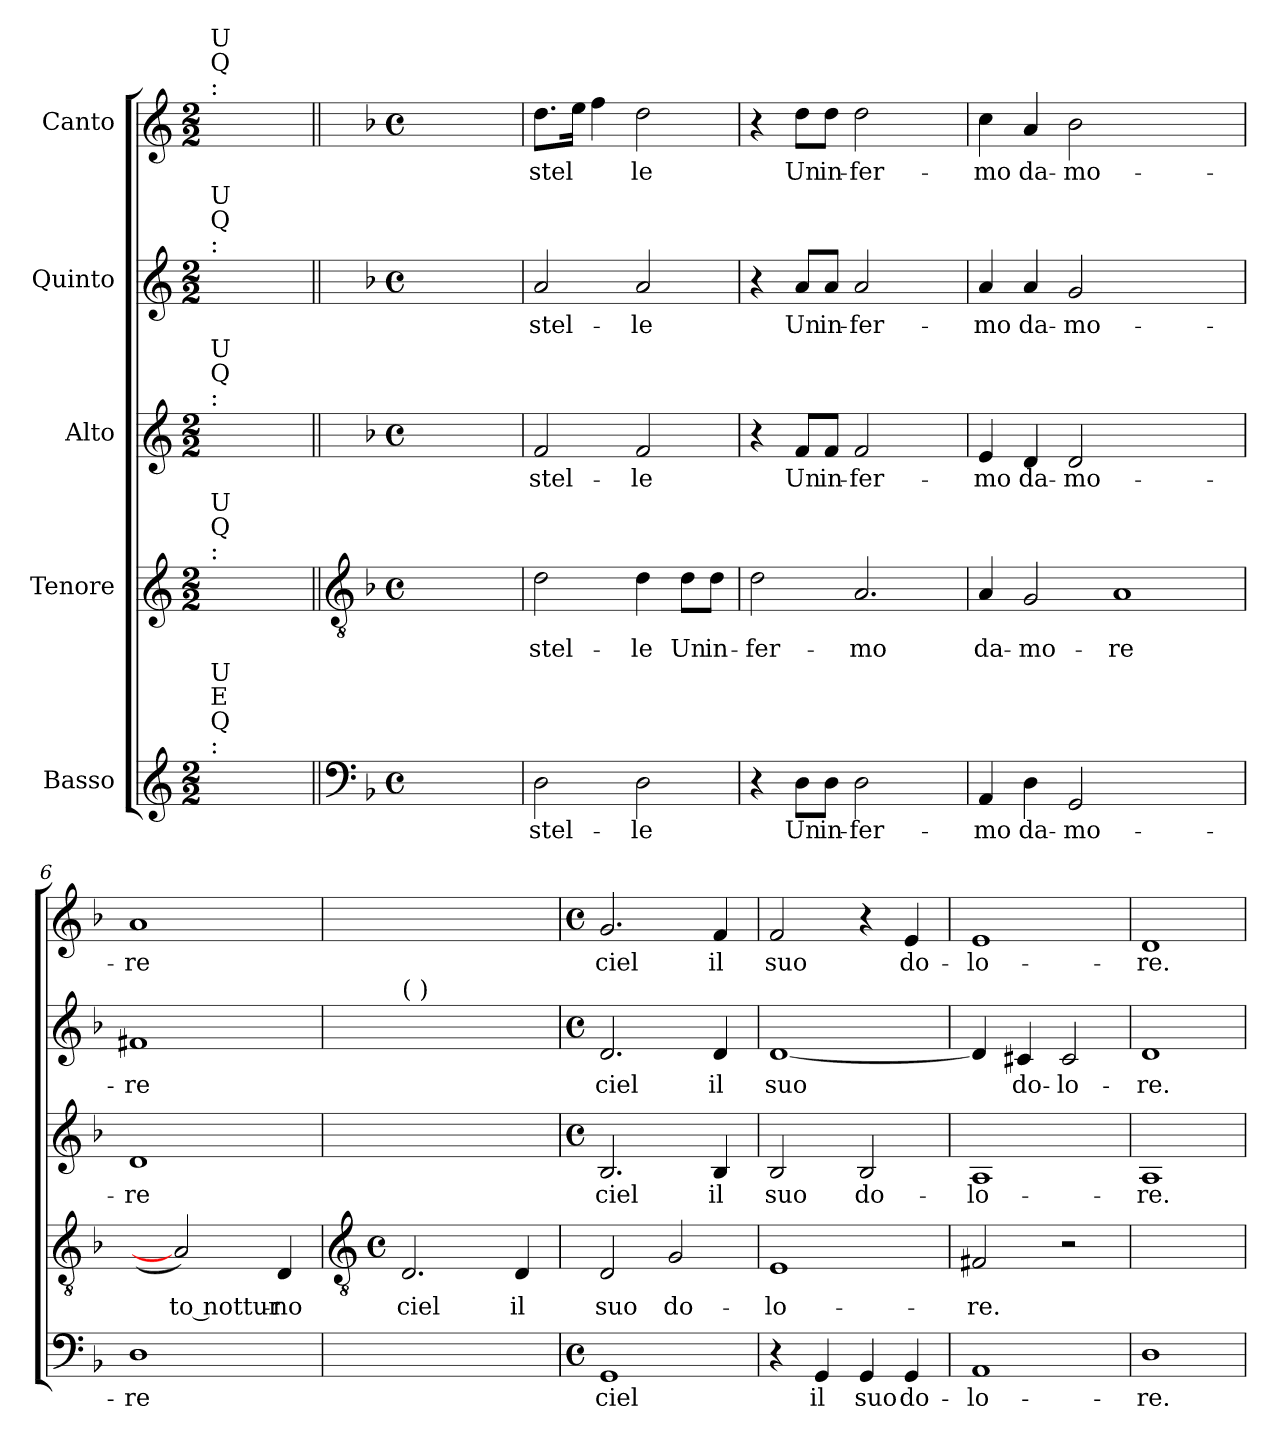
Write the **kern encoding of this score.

**kern	**text	**kern	**text	**kern	**text	**kern	**text	**kern	**text
*part5	*part5	*part4	*part4	*part3	*part3	*part2	*part2	*part1	*part1
*staff5	*staff5	*staff4	*staff4	*staff3	*staff3	*staff2	*staff2	*staff1	*staff1
*I"Basso	*	*I"Tenore	*	*I"Alto	*	*I"Quinto	*	*I"Canto	*
*clefG2	*	*clefG2	*	*clefG2	*	*clefG2	*	*clefG2	*
*k[]	*	*k[]	*	*k[]	*	*k[]	*	*k[]	*
*M2/2	*	*M2/2	*	*M2/2	*	*M2/2	*	*M2/2	*
*MM88	*	*MM88	*	*MM88	*	*MM88	*	*MM88	*
=1	=1	=1	=1	=1	=1	=1	=1	=1	=1
!	!	!	!	!	!	!	!	!LO:TX:a:t=&colon;	!
!	!	!	!	!	!	!	!	!LO:TX:a:t=Q	!
!	!	!	!	!	!	!	!	!LO:TX:a:t=U	!
!	!	!	!	!	!	!LO:TX:a:t=&colon;	!	!	!
!	!	!	!	!	!	!LO:TX:a:t=Q	!	!	!
!	!	!	!	!	!	!LO:TX:a:t=U	!	!	!
!	!	!	!	!LO:TX:a:t=&colon;	!	!	!	!	!
!	!	!	!	!LO:TX:a:t=Q	!	!	!	!	!
!	!	!	!	!LO:TX:a:t=U	!	!	!	!	!
!	!	!LO:TX:a:t=&colon;	!	!	!	!	!	!	!
!	!	!LO:TX:a:t=Q	!	!	!	!	!	!	!
!	!	!LO:TX:a:t=U	!	!	!	!	!	!	!
!LO:TX:a:t=&colon;	!	!	!	!	!	!	!	!	!
!LO:TX:a:t=Q	!	!	!	!	!	!	!	!	!
!LO:TX:a:t=E	!	!	!	!	!	!	!	!	!
!LO:TX:a:t=U	!	!	!	!	!	!	!	!	!
1ryy	.	1ryy	.	1ryy	.	1ryy	.	1ryy	.
!!LO:LB:g=z
=2||	=2||	=2||	=2||	=2||	=2||	=2||	=2||	=2||	=2||
*clefF4	*	*clefGv2	*	*	*	*	*	*	*
*k[b-]	*	*k[b-]	*	*k[b-]	*	*k[b-]	*	*k[b-]	*
*F:	*	*F:	*	*F:	*	*F:	*	*F:	*
*M4/4	*	*M4/4	*	*M4/4	*	*M4/4	*	*M4/4	*
*met(c)	*	*met(c)	*	*met(c)	*	*met(c)	*	*met(c)	*
!	!LO:LY:b	!	!LO:LY:b	!	!LO:LY:b	!	!LO:LY:b	!	!LO:LY:b
1Dyy	Sfogava con le	1dyy	Sfogava con le	1fyy	Sfogava con le	1ayy	Sfogava con le	1ddyy	Sfogava con le
=3	=3	=3	=3	=3	=3	=3	=3	=3	=3
!	!LO:LY:b	!	!LO:LY:b	!	!LO:LY:b	!	!LO:LY:b	!	!LO:LY:b
2D\	stel-	2d\	stel-	2f/	stel-	2a/	stel-	8.dd\L	stel
.	.	.	.	.	.	.	.	16ee\Jk	.
.	.	.	.	.	.	.	.	4ff\	.
!	!LO:LY:b	!	!LO:LY:b	!	!LO:LY:b	!	!LO:LY:b	!	!LO:LY:b
2D\	-le	4d\	-le	2f/	-le	2a/	-le	2dd\	le
!	!	!	!LO:LY:b	!	!	!	!	!	!
.	.	8d\L	Un	.	.	.	.	.	.
!	!	!	!LO:LY:b	!	!	!	!	!	!
.	.	8d\J	in-	.	.	.	.	.	.
=4	=4	=4	=4	=4	=4	=4	=4	=4	=4
!	!	!	!LO:LY:b	!	!	!	!	!	!
4r	.	2d\	-fer-	4r	.	4r	.	4r	.
!	!LO:LY:b	!	!	!	!LO:LY:b	!	!LO:LY:b	!	!LO:LY:b
8D\L	Un	.	.	8f/L	Un	8a/L	Un	8dd\L	Un
!	!LO:LY:b	!	!	!	!LO:LY:b	!	!LO:LY:b	!	!LO:LY:b
8D\J	in-	.	.	8f/J	in-	8a/J	in-	8dd\J	in-
!	!LO:LY:b	!	!LO:LY:b	!	!LO:LY:b	!	!LO:LY:b	!	!LO:LY:b
2D\	-fer-	2.A/	-mo	2f/	-fer-	2a/	-fer-	2dd\	-fer-
4ryy	.	.	.	4ryy	.	4ryy	.	4ryy	.
=5	=5	=5	=5	=5	=5	=5	=5	=5	=5
!	!LO:LY:b	!	!LO:LY:b	!	!LO:LY:b	!	!LO:LY:b	!	!LO:LY:b
4AA/	-mo	4A/	da-	4e/	-mo	4a/	-mo	4cc\	-mo
!	!LO:LY:b	!	!LO:LY:b	!	!LO:LY:b	!	!LO:LY:b	!	!LO:LY:b
4D\	da-	2G/	-mo-	4d/	da-	4a/	da-	4a/	da-
!	!LO:LY:b	!	!	!	!LO:LY:b	!	!LO:LY:b	!	!LO:LY:b
2GG/	-mo-	.	.	2d/	-mo-	2g/	-mo-	2b-\	-mo-
!	!	!	!LO:LY:b	!	!	!	!	!	!
.	.	1A	-re	.	.	.	.	.	.
2.ryy	.	.	.	2.ryy	.	2.ryy	.	2.ryy	.
=6	=6	=6	=6	=6	=6	=6	=6	=6	=6
!	!LO:LY:b	!	!LO:LY:b	!	!LO:LY:b	!	!LO:LY:b	!	!LO:LY:b
1D	-re	(<[4A/yy	sot-	1d	-re	1f#X	-re	1a	-re
!	!	!	!LO:LY:b	!	!	!	!	!	!
.	.	2A/])	-to nottur-	.	.	.	.	.	.
!	!	!	!LO:LY:b	!	!	!	!	!	!
.	.	4D/	-no	.	.	.	.	.	.
!!LO:PB:g=z
=7	=7	=7	=7	=7	=7	=7	=7	=7	=7
*	*	*clefGv2	*	*	*	*	*	*	*
*	*	*M4/4	*	*	*	*	*	*	*
*	*	*met(c)	*	*	*	*	*	*	*
!	!	!	!	!	!	!LO:TX:a:t=(  )	!	!	!
!	!LO:LY:b	!	!LO:LY:b	!	!LO:LY:b	!	!LO:LY:b	!	!LO:LY:b
[2D\yy	sotto	2.D/	ciel	[2d/yy	sotto	[2f/yy	sotto	[2a/yy	sotto
!	!LO:LY:b	!	!	!	!LO:LY:b	!	!LO:LY:b	!	!LO:LY:b
2D\yy]	notturno	.	.	2d/yy]	notturno	2f/yy]	notturno	2a/yy]	notturno
!	!	!	!LO:LY:b	!	!	!	!	!	!
.	.	4D/	il	.	.	.	.	.	.
!!LO:LB:g=z
=8	=8	=8	=8	=8	=8	=8	=8	=8	=8
*M4/4	*	*	*	*M4/4	*	*M4/4	*	*M4/4	*
*met(c)	*	*	*	*met(c)	*	*met(c)	*	*met(c)	*
!	!LO:LY:b	!	!LO:LY:b	!	!LO:LY:b	!	!LO:LY:b	!	!LO:LY:b
1GG	ciel	2D/	suo	2.B-/	ciel	2.d/	ciel	2.g/	ciel
!	!	!	!LO:LY:b	!	!	!	!	!	!
.	.	2G/	do-	.	.	.	.	.	.
!	!	!	!	!	!LO:LY:b	!	!LO:LY:b	!	!LO:LY:b
.	.	.	.	4B-/	il	4d/	il	4f/	il
=9	=9	=9	=9	=9	=9	=9	=9	=9	=9
!	!	!	!LO:LY:b	!	!LO:LY:b	!	!LO:LY:b	!	!LO:LY:b
4r	.	1E	-lo-	2B-/	suo	[1d	suo	2f/	suo
!	!LO:LY:b	!	!	!	!	!	!	!	!
4GG/	il	.	.	.	.	.	.	.	.
!	!LO:LY:b	!	!	!	!LO:LY:b	!	!	!	!
4GG/	suo	.	.	2B-/	do-	.	.	4r	.
!	!LO:LY:b	!	!	!	!	!	!	!	!LO:LY:b
4GG/	do-	.	.	.	.	.	.	4e/	do-
=10	=10	=10	=10	=10	=10	=10	=10	=10	=10
!	!LO:LY:b	!	!LO:LY:b	!	!LO:LY:b	!	!	!	!LO:LY:b
1AA	-lo-	2F#X/	-re.	1A	-lo-	4d/]	.	1e	-lo-
!	!	!	!	!	!	!	!LO:LY:b	!	!
.	.	.	.	.	.	4c#X/	do-	.	.
!	!	!	!	!	!	!	!LO:LY:b	!	!
.	.	2r	.	.	.	2c#/	-lo-	.	.
=11	=11	=11	=11	=11	=11	=11	=11	=11	=11
!	!LO:LY:b	!	!LO:LY:b	!	!LO:LY:b	!	!LO:LY:b	!	!LO:LY:b
1D	-re.	1Ayy	E dicea	1A	-re.	1d	-re.	1d	-re.
=	=	=	=	=	=	=	=	=	=
*-	*-	*-	*-	*-	*-	*-	*-	*-	*-
